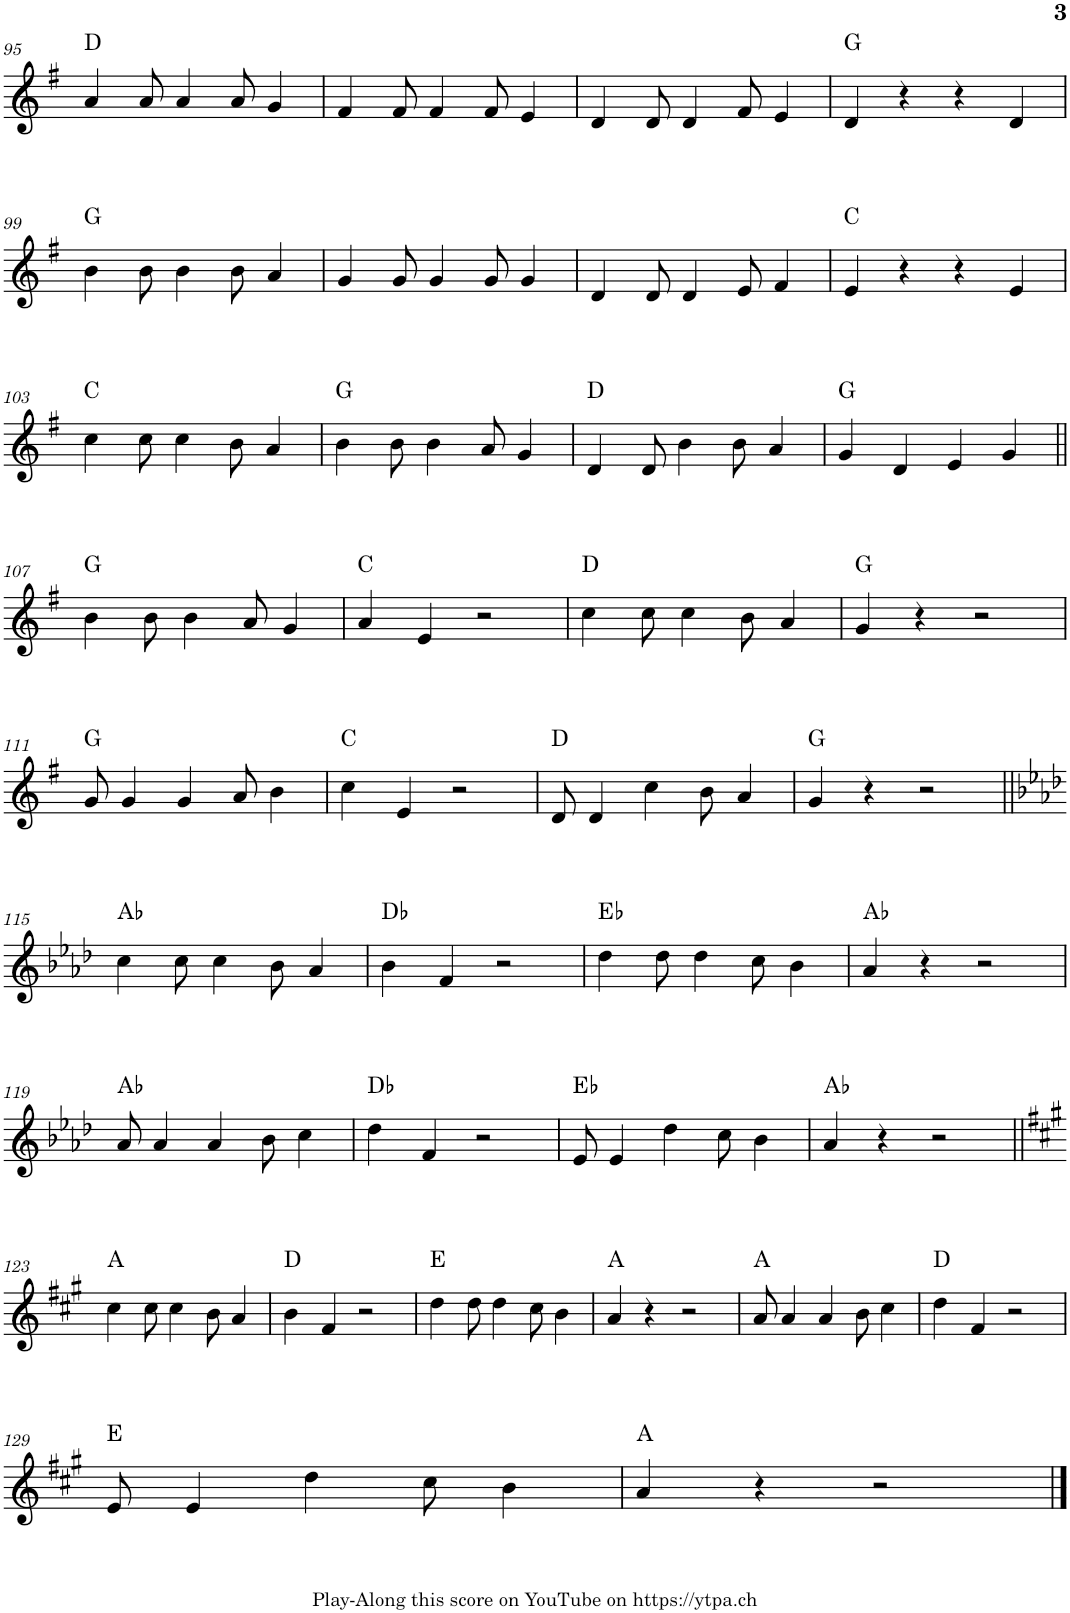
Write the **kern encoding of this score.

**kern	**harte
*part1	*part1
*staff1	*
*I"Piano	*
*I'Pno.	*
!!LO:PB:g=z
*clefG2	*
*k[f#]	*
*M4/4	*
=95	=95
4a/	D:maj
8a/	.
4a/	.
8a/	.
4g/	.
=96	=96
4f#/	.
8f#/	.
4f#/	.
8f#/	.
4e/	.
=97	=97
4d/	.
8d/	.
4d/	.
8f#/	.
4e/	.
=98	=98
4d/	G:maj
4r	.
4r	.
4d/	.
!!LO:LB:g=z
=99	=99
4b\	G:maj
8b\	.
4b\	.
8b\	.
4a/	.
=100	=100
4g/	.
8g/	.
4g/	.
8g/	.
4g/	.
=101	=101
4d/	.
8d/	.
4d/	.
8e/	.
4f#/	.
=102	=102
4e/	C:maj
4r	.
4r	.
4e/	.
!!LO:LB:g=z
=103	=103
4cc\	C:maj
8cc\	.
4cc\	.
8b\	.
4a/	.
=104	=104
4b\	G:maj
8b\	.
4b\	.
8a/	.
4g/	.
=105	=105
4d/	D:maj
8d/	.
4b\	.
8b\	.
4a/	.
=106	=106
4g/	G:maj
4d/	.
4e/	.
4g/	.
!!LO:LB:g=z
=107||	=107||
4b\	G:maj
8b\	.
4b\	.
8a/	.
4g/	.
=108	=108
4a/	C:maj
4e/	.
2r	.
=109	=109
4cc\	D:maj
8cc\	.
4cc\	.
8b\	.
4a/	.
=110	=110
4g/	G:maj
4r	.
2r	.
!!LO:LB:g=z
=111	=111
8g/	G:maj
4g/	.
4g/	.
8a/	.
4b\	.
=112	=112
4cc\	C:maj
4e/	.
2r	.
=113	=113
8d/	D:maj
4d/	.
4cc\	.
8b\	.
4a/	.
=114	=114
4g/	G:maj
4r	.
2r	.
!!LO:LB:g=z
=115||	=115||
*k[b-e-a-d-]	*
4cc\	Ab:maj
8cc\	.
4cc\	.
8b-\	.
4a-/	.
=116	=116
4b-\	Db:maj
4f/	.
2r	.
=117	=117
4dd-\	Eb:maj
8dd-\	.
4dd-\	.
8cc\	.
4b-\	.
=118	=118
4a-/	Ab:maj
4r	.
2r	.
!!LO:LB:g=z
=119	=119
8a-/	Ab:maj
4a-/	.
4a-/	.
8b-\	.
4cc\	.
=120	=120
4dd-\	Db:maj
4f/	.
2r	.
=121	=121
8e-/	Eb:maj
4e-/	.
4dd-\	.
8cc\	.
4b-\	.
=122	=122
4a-/	Ab:maj
4r	.
2r	.
!!LO:LB:g=z
=123||	=123||
*k[f#c#g#]	*
4cc#\	A:maj
8cc#\	.
4cc#\	.
8b\	.
4a/	.
=124	=124
4b\	D:maj
4f#/	.
2r	.
=125	=125
4dd\	E:maj
8dd\	.
4dd\	.
8cc#\	.
4b\	.
=126	=126
4a/	A:maj
4r	.
2r	.
=127	=127
8a/	A:maj
4a/	.
4a/	.
8b\	.
4cc#\	.
=128	=128
4dd\	D:maj
4f#/	.
2r	.
!!LO:LB:g=z
=129	=129
8e/	E:maj
4e/	.
4dd\	.
8cc#\	.
4b\	.
=130	=130
4a/	A:maj
4r	.
2r	.
==	==
*-	*-
